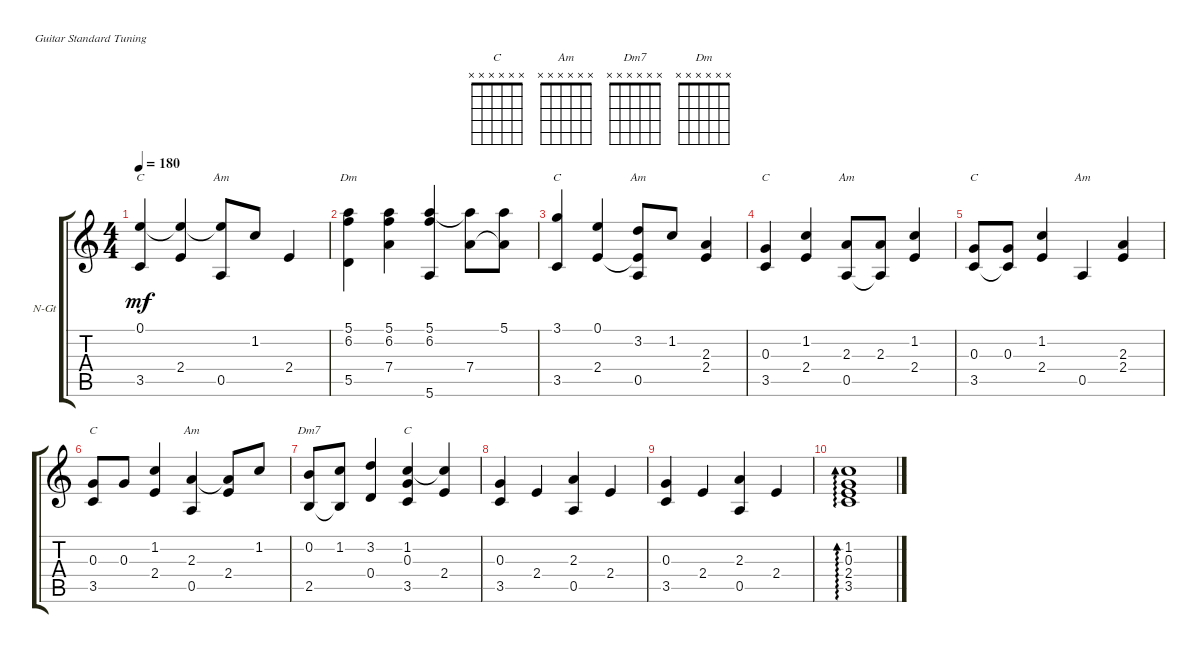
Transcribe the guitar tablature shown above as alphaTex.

\defaultSystemsLayout 4
\bracketExtendMode groupsimilarinstruments
\firstSystemTrackNameOrientation horizontal
\otherSystemsTrackNameOrientation horizontal
\track ("Nylon Guitar" "N-Gt") {instrument acousticguitarnylon}
\staff {score tabs}
\tuning (E4 B3 G3 D3 A2 E2)
\chord ("C" x x x x x x)
\chord ("Am" x x x x x x)
\chord ("Dm7" x x x x x x)
\chord ("Dm" x x x x x x)
\ts (4 4)
\tempo 180
\clef g2
\ks c
(3.5 0.1).4{ch "C" dy mf} (2.4 0.1{t}).4 (0.1{t} 0.5).8{ch "Am"} 1.2.8 2.4.4 |
(5.5 6.2 5.1).4{ch "Dm"} (7.4 6.2 5.1).4 (6.2 5.1 5.6).4 (7.4 5.1{t}).8 (7.4{t} 5.1).8 |
(3.5 3.1).4{ch "C"} (2.4 0.1).4 (2.4{t} 3.2 0.5).8{ch "Am"} 1.2.8 (2.4 2.3).4 |
(0.3 3.5).4{ch "C"} (1.2 2.4).4 (2.3 0.5).8{ch "Am"} (2.3 0.5{t}).8 (1.2 2.4).4 |
(0.3 3.5).8{ch "C"} (0.3 3.5{t}).8 (1.2 2.4).4 0.5.4{ch "Am"} (2.4 2.3).4 |
(0.3 3.5).8{ch "C"} 0.3.8 (2.4 1.2).4 (2.3 0.5).4{ch "Am"} (2.4 2.3{t}).8 1.2.8 |
(0.2 2.5).8{ch "Dm7"} (1.2 2.5{t}).8 (3.2 0.4).4 (1.2 3.5 0.3).4{ch "C"} (1.2{t} 2.4).4 |
(3.5 0.3).4 2.4.4 (0.5 2.3).4 2.4.4 |
(3.5 0.3).4 2.4.4 (0.5 2.3).4 2.4.4 |
(3.5 2.4 0.3 1.2).1{ad 0}
